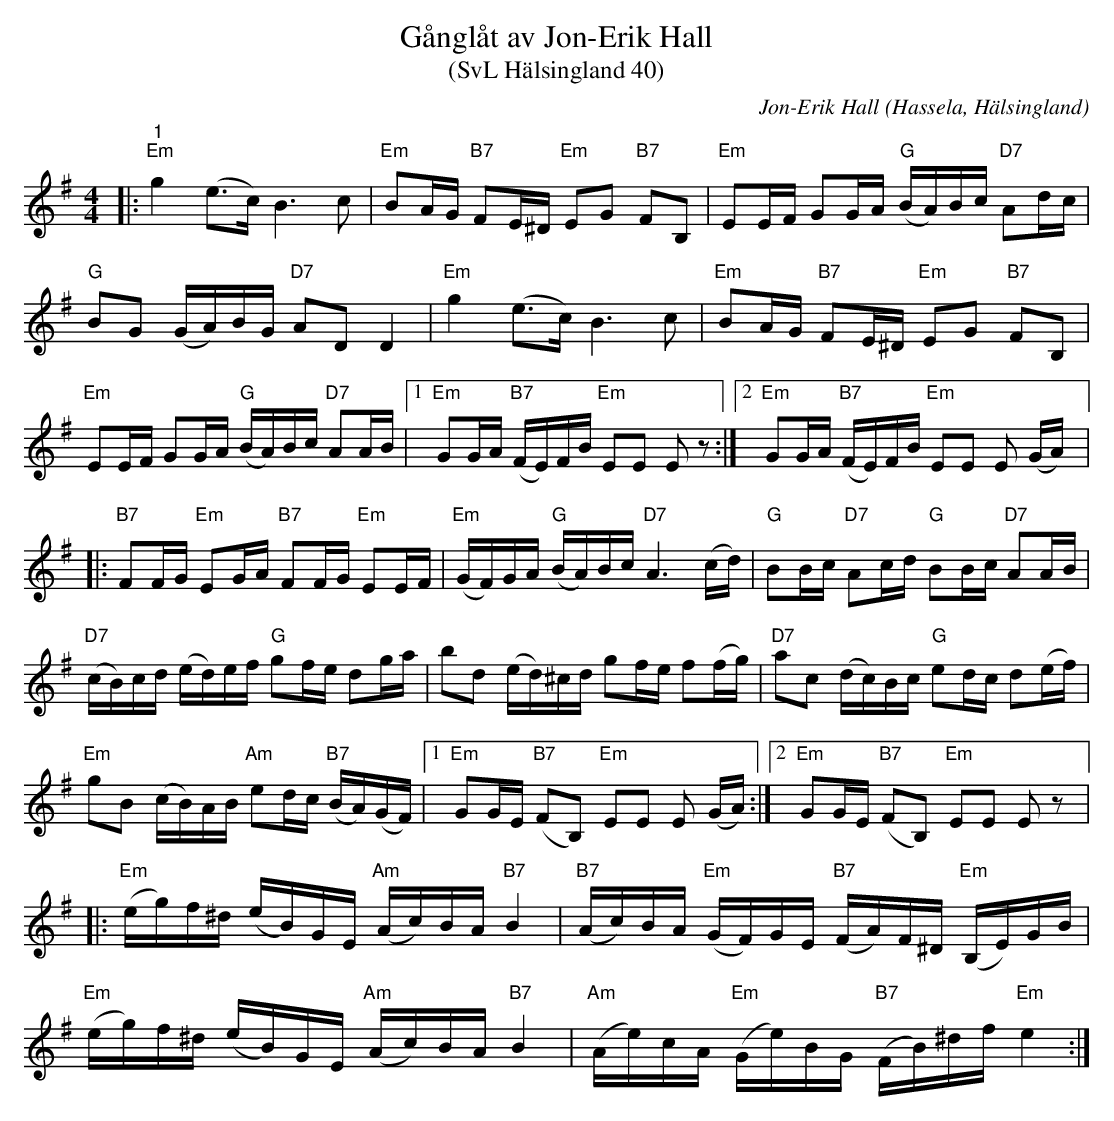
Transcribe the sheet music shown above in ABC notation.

X:1
T:Gånglåt av Jon-Erik Hall
T:(SvL Hälsingland 40)
C:Jon-Erik Hall
O:Hassela, Hälsingland
Q:100
L:1/16
M:4/4
K:G
|:"^1""Em" g4 (e2>c2) B6 c2 |"Em" B2AG"B7" F2E^D"Em" E2G2 "B7" F2B,2 | "Em" E2EF G2GA"G" (BA)Bc"D7" A2dc |
"G" B2G2 (GA)BG"D7" A2D2 D4 |"Em" g4 (e2>c2) B6 c2 | "Em" B2AG"B7" F2E^D"Em" E2G2"B7" F2B,2 |
"Em" E2EF G2GA"G" (BA)Bc "D7" A2AB |1 "Em" G2GA"B7" (FE)FB"Em" E2E2 E2 z2 :|2"Em" G2GA "B7" (FE)FB"Em" E2E2 E2 (GA) |:
"B7" F2FG"Em" E2GA"B7" F2FG"Em" E2EF |"Em" (GF)GA"G" (BA)Bc"D7" A6 (cd) | "G" B2Bc"D7" A2cd"G" B2Bc"D7" A2AB |
"D7" (cB)cd (ed)ef "G" g2fe d2ga | b2d2 (ed)^cd g2fe f2(fg) | "D7" a2c2 (dc)Bc "G" e2dc d2(ef) |
"Em" g2B2 (cB)AB"Am" e2dc"B7" (BA)(GF) |1 "Em" G2GE "B7" (F2B,2) "Em" E2E2 E2 (GA) :|2"Em" G2GE "B7" (F2B,2) "Em" E2E2 E2 z2 |:
"Em" (eg)f^d (eB)GE"Am" (Ac)BA"B7" B4 |"B7" (Ac)BA"Em" (GF)GE"B7" (FA)F^D "Em" (B,E)GB |
"Em" (eg)f^d (eB)GE"Am" (Ac)BA"B7" B4 |"Am" (Ae)cA"Em" (Ge)BG"B7" (FB)^df"Em" e4 :|
